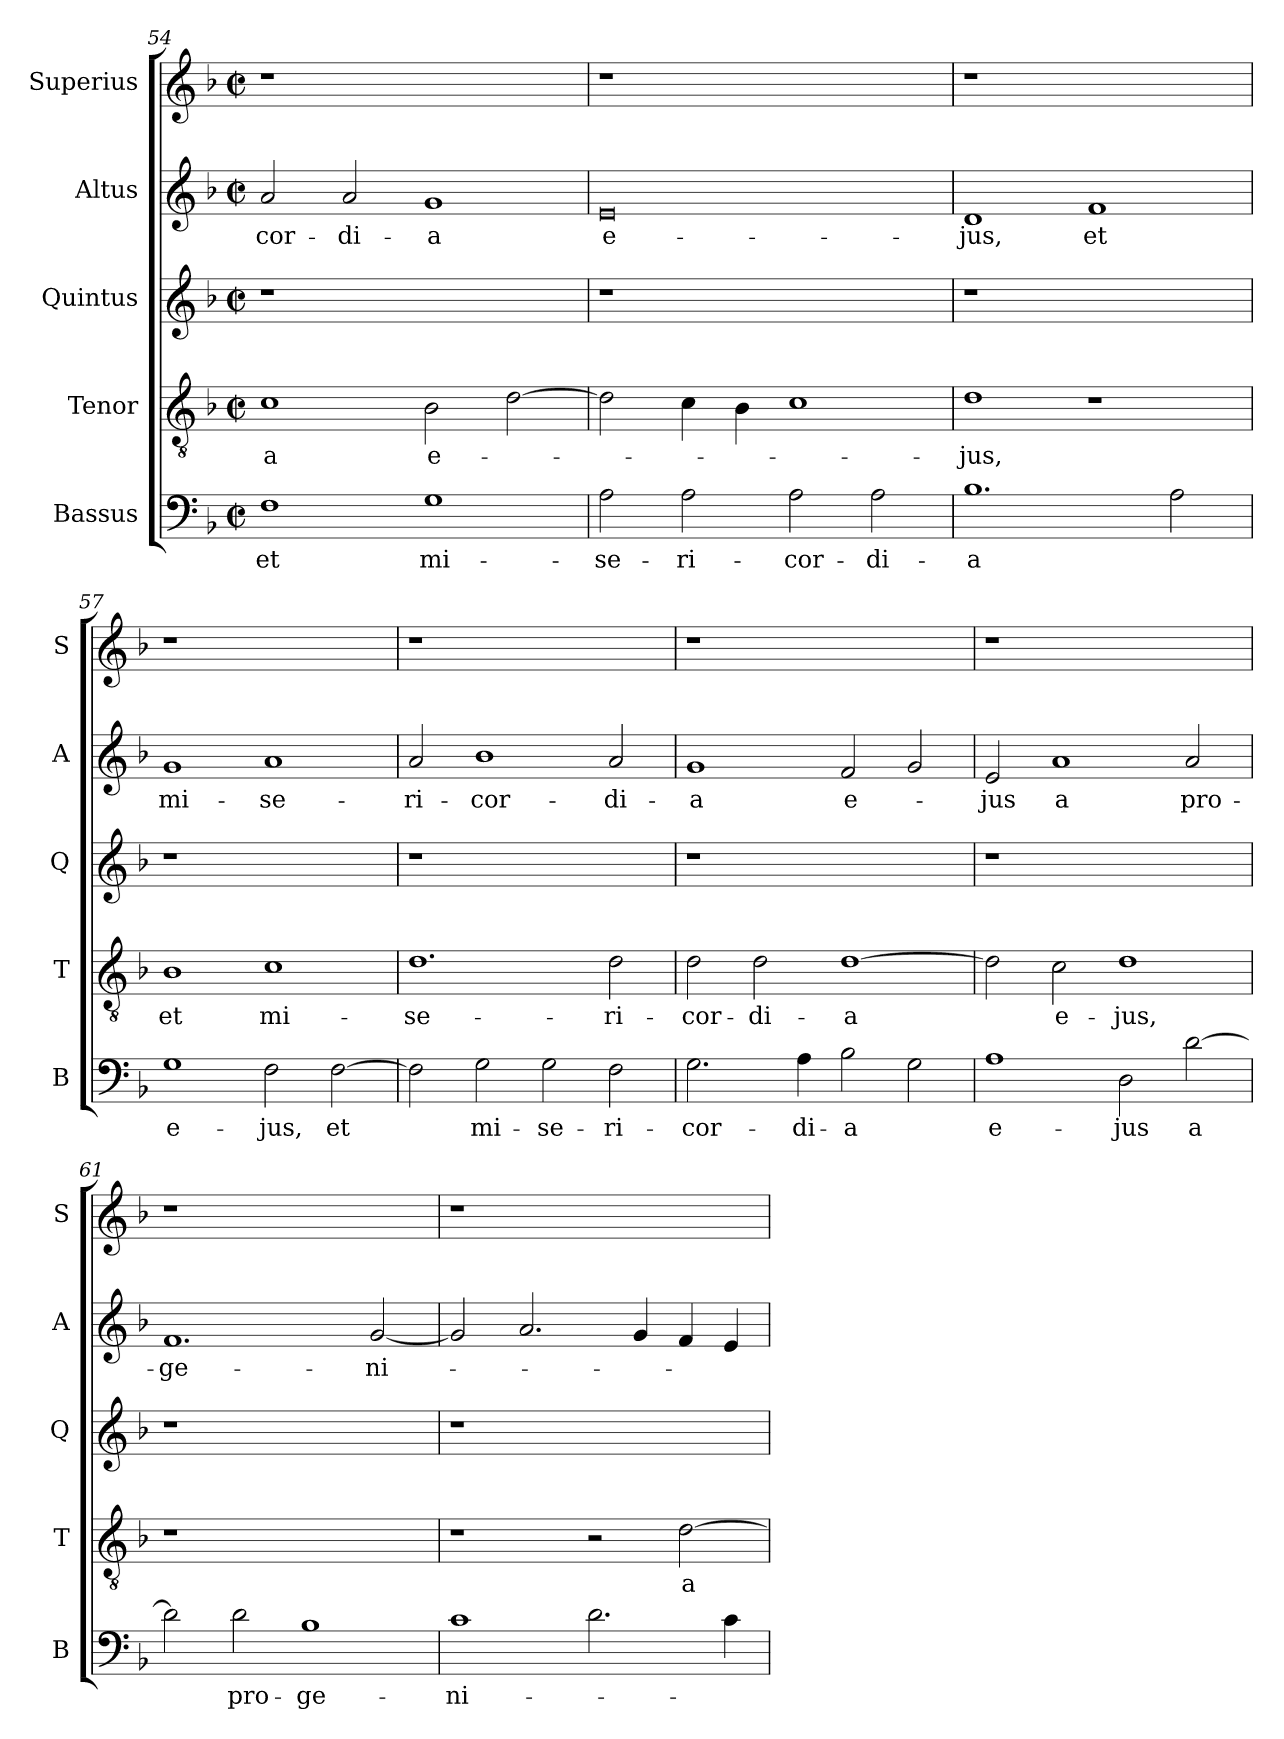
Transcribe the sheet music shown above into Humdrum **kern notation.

**kern	**text	**kern	**text	**kern	**kern	**text	**kern
*part5	*part5	*part4	*part4	*part3	*part2	*part2	*part1
*staff5	*staff5	*staff4	*staff4	*staff3	*staff2	*staff2	*staff1
*I"Bassus	*	*I"Tenor	*	*I"Quintus	*I"Altus	*	*I"Superius
*I'B	*	*I'T	*	*I'Q	*I'A	*	*I'S
*clefF4	*	*clefGv2	*	*clefG2	*clefG2	*	*clefG2
*k[b-]	*	*k[b-]	*	*k[b-]	*k[b-]	*	*k[b-]
*F:	*	*F:	*	*F:	*F:	*	*F:
*M2/2	*	*M2/2	*	*M2/2	*M2/2	*	*M2/2
*met(c|)	*	*met(c|)	*	*met(c|)	*met(c|)	*	*met(c|)
=54	=54	=54	=54	=54	=54	=54	=54
!	!LO:LY:b	!	!LO:LY:b	!	!	!LO:LY:b	!
1F	et	1c	-a	1r	2a/	-cor-	1r
!	!	!	!	!	!	!LO:LY:b	!
.	.	.	.	.	2a/	-di-	.
!	!LO:LY:b	!	!LO:LY:b	!	!	!LO:LY:b	!
1G	mi-	2B-\	e-	1ryy	1g	-a	1ryy
.	.	[2d\	.	.	.	.	.
=55	=55	=55	=55	=55	=55	=55	=55
!	!LO:LY:b	!	!	!	!	!LO:LY:b	!
2A\	-se-	2d\]	.	1r	0e	e-	1r
!	!LO:LY:b	!	!	!	!	!	!
2A\	-ri-	4c\	.	.	.	.	.
.	.	4B-\	.	.	.	.	.
!	!LO:LY:b	!	!	!	!	!	!
2A\	-cor-	1c	.	1ryy	.	.	1ryy
!	!LO:LY:b	!	!	!	!	!	!
2A\	-di-	.	.	.	.	.	.
!!LO:LB:g=z
=56	=56	=56	=56	=56	=56	=56	=56
!	!LO:LY:b	!	!LO:LY:b	!	!	!LO:LY:b	!
1.B-	-a	1d	-jus,	1r	1d	-jus,	1r
!	!	!	!	!	!	!LO:LY:b	!
.	.	1r	.	1ryy	1f	et	1ryy
2A\	.	.	.	.	.	.	.
=57	=57	=57	=57	=57	=57	=57	=57
!	!LO:LY:b	!	!LO:LY:b	!	!	!LO:LY:b	!
1G	e-	1B-	et	1r	1g	mi-	1r
!	!LO:LY:b	!	!LO:LY:b	!	!	!LO:LY:b	!
2F\	-jus,	1c	mi-	1ryy	1a	-se-	1ryy
!	!LO:LY:b	!	!	!	!	!	!
[2F\	et	.	.	.	.	.	.
=58	=58	=58	=58	=58	=58	=58	=58
!	!	!	!LO:LY:b	!	!	!LO:LY:b	!
2F\]	.	1.d	-se-	1r	2a/	-ri-	1r
!	!LO:LY:b	!	!	!	!	!LO:LY:b	!
2G\	mi-	.	.	.	1b-	-cor-	.
!	!LO:LY:b	!	!	!	!	!	!
2G\	-se-	.	.	1ryy	.	.	1ryy
!	!LO:LY:b	!	!LO:LY:b	!	!	!LO:LY:b	!
2F\	-ri-	2d\	-ri-	.	2a/	-di-	.
=59	=59	=59	=59	=59	=59	=59	=59
!	!LO:LY:b	!	!LO:LY:b	!	!	!LO:LY:b	!
2.G\	-cor-	2d\	-cor-	1r	1g	-a	1r
!	!	!	!LO:LY:b	!	!	!	!
.	.	2d\	-di-	.	.	.	.
!	!LO:LY:b	!	!	!	!	!	!
4A\	-di-	.	.	.	.	.	.
!	!LO:LY:b	!	!LO:LY:b	!	!	!LO:LY:b	!
2B-\	-a	[1d	-a	1ryy	2f/	e-	1ryy
2G\	.	.	.	.	2g/	.	.
=60	=60	=60	=60	=60	=60	=60	=60
!	!LO:LY:b	!	!	!	!	!LO:LY:b	!
1A	e-	2d\]	.	1r	2e/	-jus	1r
!	!	!	!LO:LY:b	!	!	!LO:LY:b	!
.	.	2c\	e-	.	1a	a	.
!	!LO:LY:b	!	!LO:LY:b	!	!	!	!
2D\	-jus	1d	-jus,	1ryy	.	.	1ryy
!	!LO:LY:b	!	!	!	!	!LO:LY:b	!
[2d\	a	.	.	.	2a/	pro-	.
=61	=61	=61	=61	=61	=61	=61	=61
!	!	!	!	!	!	!LO:LY:b	!
2d\]	.	1r	.	1r	1.f	-ge-	1r
!	!LO:LY:b	!	!	!	!	!	!
2d\	pro-	.	.	.	.	.	.
!	!LO:LY:b	!	!	!	!	!	!
1B-	-ge-	1ryy	.	1ryy	.	.	1ryy
!	!	!	!	!	!	!LO:LY:b	!
.	.	.	.	.	[2g/	-ni-	.
!!LO:LB:g=z
=62	=62	=62	=62	=62	=62	=62	=62
!	!LO:LY:b	!	!	!	!	!	!
1c	-ni-	1r	.	1r	2g/]	.	1r
.	.	.	.	.	2.a/	.	.
2.d\	.	2r	.	1ryy	.	.	1ryy
.	.	.	.	.	4g/	.	.
!	!	!	!LO:LY:b	!	!	!	!
.	.	[2d\	a	.	4f/	.	.
4c\	.	.	.	.	4e/	.	.
=	=	=	=	=	=	=	=
*-	*-	*-	*-	*-	*-	*-	*-
